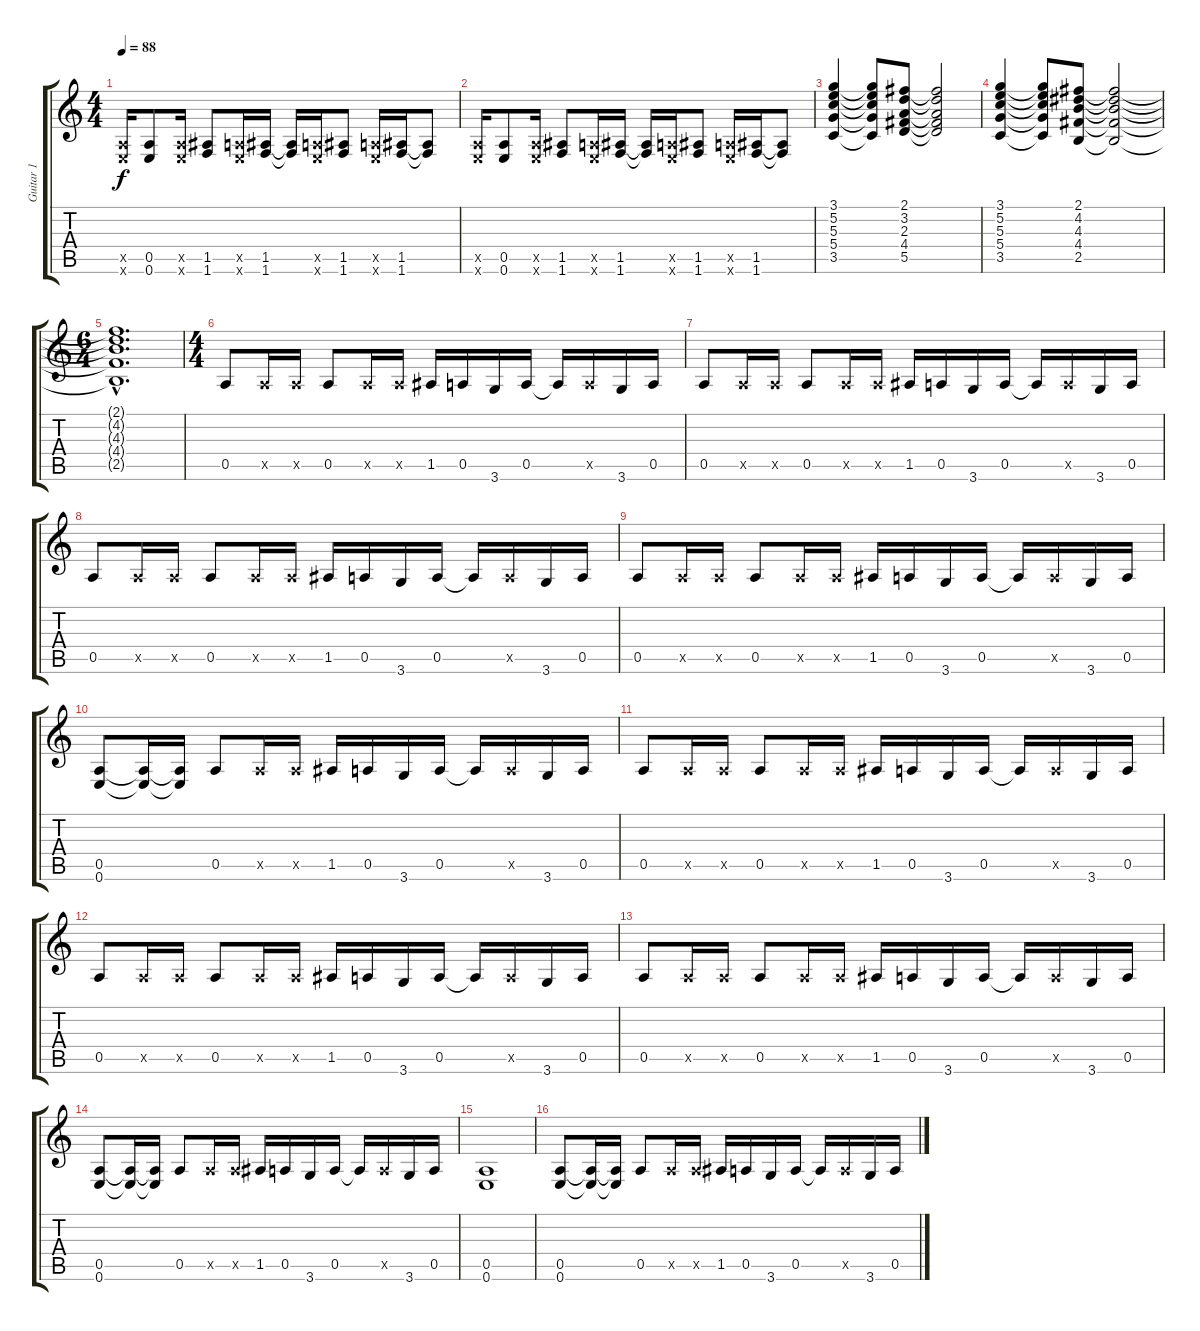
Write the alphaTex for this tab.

\track ("Guitar 1" "Guitar 1") {instrument distortionguitar}
\staff {score tabs}
\tuning (E4 B3 G3 D3 A2 E2) {hide}
\ts (4 4)
\tempo 88
\clef g2
\ks c
(0.5{x} 0.6{x}).16{dy f} (0.5 0.6).8 (0.5{x} 0.6{x}).16 (1.5 1.6).8 (0.5{x} 0.6{x}).16 (1.5 1.6).16 (1.5{t} 1.6{t}).16 (0.5{x} 0.6{x}).16 (1.5 1.6).8 (0.5{x} 0.6{x}).16 (1.5 1.6).16 (1.5{t} 1.6{t}).8 |
(0.5{x} 0.6{x}).16 (0.5 0.6).8 (0.5{x} 0.6{x}).16 (1.5 1.6).8 (0.5{x} 0.6{x}).16 (1.5 1.6).16 (1.5{t} 1.6{t}).16 (0.5{x} 0.6{x}).16 (1.5 1.6).8 (0.5{x} 0.6{x}).16 (1.5 1.6).16 (1.5{t} 1.6{t}).8 |
(3.1 5.2 5.3 5.4 3.5).4 (3.1{t} 5.2{t} 5.3{t} 5.4{t} 3.5{t}).8 (2.1 3.2 2.3 4.4 5.5).8 (2.1{t} 3.2{t} 2.3{t} 4.4{t} 5.5{t}).2 |
(3.1 5.2 5.3 5.4 3.5).4 (3.1{t} 5.2{t} 5.3{t} 5.4{t} 3.5{t}).8 (2.1 4.2 4.3 4.4 2.5).8 (2.1{t} 4.2{t} 4.3{t} 4.4{t} 2.5{t}).2 |
\ts (6 4)
(2.1{hac t} 4.2{hac t} 4.3{hac t} 4.4{hac t} 2.5{hac t}).1{d volume 0} |
\ts (4 4)
0.5.8{volume 16} 0.5{x}.16 0.5{x}.16 0.5.8 0.5{x}.16 0.5{x}.16 1.5.16 0.5.16 3.6.16 0.5.16 0.5{t}.16 0.5{x}.16 3.6.16 0.5.16 |
0.5.8{volume 16} 0.5{x}.16 0.5{x}.16 0.5.8 0.5{x}.16 0.5{x}.16 1.5.16 0.5.16 3.6.16 0.5.16 0.5{t}.16 0.5{x}.16 3.6.16 0.5.16 |
0.5.8{volume 16} 0.5{x}.16 0.5{x}.16 0.5.8 0.5{x}.16 0.5{x}.16 1.5.16 0.5.16 3.6.16 0.5.16 0.5{t}.16 0.5{x}.16 3.6.16 0.5.16 |
0.5.8{volume 16} 0.5{x}.16 0.5{x}.16 0.5.8 0.5{x}.16 0.5{x}.16 1.5.16 0.5.16 3.6.16 0.5.16 0.5{t}.16 0.5{x}.16 3.6.16 0.5.16 |
(0.5 0.6).8 (0.5{t} 0.6{t}).16 (0.5{t} 0.6{t}).16 0.5.8 0.5{x}.16 0.5{x}.16 1.5.16 0.5.16 3.6.16 0.5.16 0.5{t}.16 0.5{x}.16 3.6.16 0.5.16 |
0.5.8{volume 16} 0.5{x}.16 0.5{x}.16 0.5.8 0.5{x}.16 0.5{x}.16 1.5.16 0.5.16 3.6.16 0.5.16 0.5{t}.16 0.5{x}.16 3.6.16 0.5.16 |
0.5.8{volume 16} 0.5{x}.16 0.5{x}.16 0.5.8 0.5{x}.16 0.5{x}.16 1.5.16 0.5.16 3.6.16 0.5.16 0.5{t}.16 0.5{x}.16 3.6.16 0.5.16 |
0.5.8{volume 16} 0.5{x}.16 0.5{x}.16 0.5.8 0.5{x}.16 0.5{x}.16 1.5.16 0.5.16 3.6.16 0.5.16 0.5{t}.16 0.5{x}.16 3.6.16 0.5.16 |
(0.5 0.6).8 (0.5{t} 0.6{t}).16 (0.5{t} 0.6{t}).16 0.5.8 0.5{x}.16 0.5{x}.16 1.5.16 0.5.16 3.6.16 0.5.16 0.5{t}.16 0.5{x}.16 3.6.16 0.5.16 |
(0.5 0.6).1 |
(0.5 0.6).8 (0.5{t} 0.6{t}).16 (0.5{t} 0.6{t}).16 0.5.8 0.5{x}.16 0.5{x}.16 1.5.16 0.5.16 3.6.16 0.5.16 0.5{t}.16 0.5{x}.16 3.6.16 0.5.16
